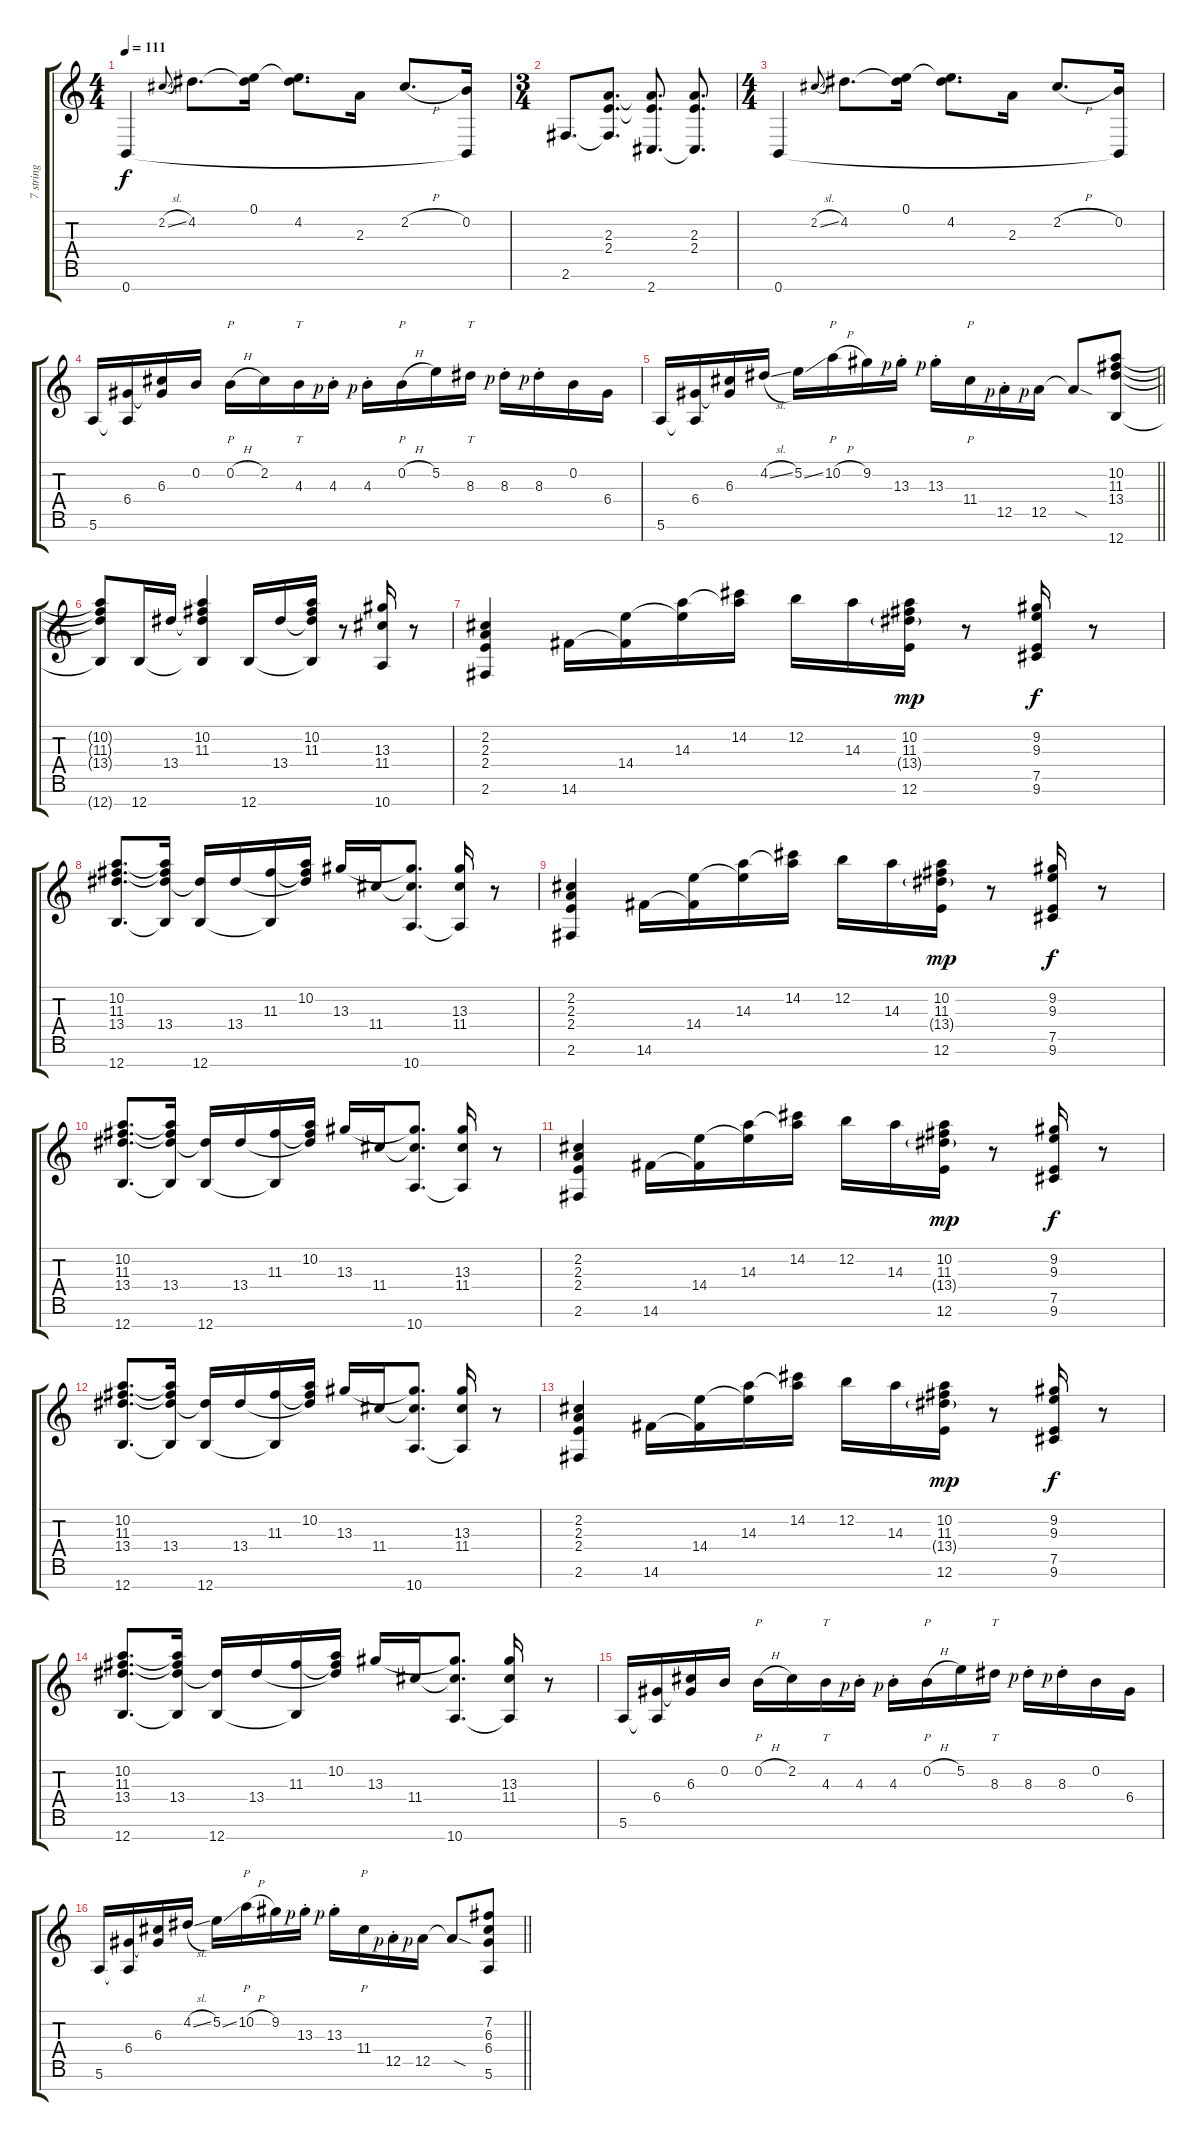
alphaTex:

\track ("7 string" "7 string") {instrument electricguitarjazz}
\staff {score tabs}
\tuning (E4 B3 G3 D3 A2 E2 B1) {hide}
\ts (4 4)
\tempo 111
\clef g2
\ks c
0.7.4{dy f} 2.2{sl}.8{gr onbeat} 4.2.8{d} (0.1 4.2{t}).16 (0.1{t} 4.2).8{d} 2.3.16 2.2{h}.8{d} (0.2 0.7{t}).16 |
\ts (3 4)
2.6.8{d} (2.3 2.4 2.6{t}).8{d} (2.3{t} 2.4{t} 2.7).8{d} (2.3 2.4 2.7{t}).8{d} |
\ts (4 4)
0.7.4 2.2{sl}.8{gr onbeat} 4.2.8{d} (0.1 4.2{t}).16 (0.1{t} 4.2).8{d} 2.3.16 2.2{h}.8{d} (0.2 0.7{t}).16 |
5.6.16 (6.4 5.6{t}).16 (6.3 6.4{t}).16 0.2.16 0.2{h}.16{p} 2.2.16 4.3.16{tt} 4.3{st rf 1}.16 4.3{st rf 1}.16 0.2{h}.16{p} 5.2.16 8.3.16{tt} 8.3{st rf 1}.16 8.3{st rf 1}.16 0.2.16 6.4.16 |
\barLineRight lightlight
5.6.16 (6.4 5.6{t}).16 (6.3 6.4{t}).16 4.2{sl}.16 5.2{ss}.16 10.2{h}.16{p} 9.2.16 13.3{st rf 1}.16 13.3{st rf 1}.16 11.4.16{p} 12.5{st rf 1}.16 12.5{rf 1}.16 12.5{sod t}.8 (10.2 11.3 13.4 12.7).8 |
\section ("" "")
(10.2{t} 11.3{t} 13.4{t} 12.7{t}).8 12.7.16 13.4.16 (10.2 11.3 13.4{t} 12.7{t}).4 12.7.16 13.4.16 (10.2 11.3 13.4{t} 12.7{t}).16 r.8 (13.3 11.4 10.7).16 r.8 |
(2.2 2.3 2.4 2.6).4 14.6.16 (14.4 14.6{t}).16 (14.3 14.4{t}).16 (14.2 14.3{t}).16 12.2.16 14.3.16 (10.2 11.3 13.4{g} 12.6).16{dy mp} r.8 (9.2 9.3 7.5 9.6).16{dy f} r.8 |
(10.2 11.3 13.4 12.7).8{d} (10.2{t} 11.3{t} 13.4 12.7{t}).16 (13.4{t} 12.7).16 13.4.16 (11.3 12.7{t}).16 (10.2 11.3{t} 13.4{t}).16 13.3.16 11.4.16 (13.3{t} 11.4{t} 10.7).8{d} (13.3 11.4 10.7{t}).16 r.8 |
(2.2 2.3 2.4 2.6).4 14.6.16 (14.4 14.6{t}).16 (14.3 14.4{t}).16 (14.2 14.3{t}).16 12.2.16 14.3.16 (10.2 11.3 13.4{g} 12.6).16{dy mp} r.8 (9.2 9.3 7.5 9.6).16{dy f} r.8 |
(10.2 11.3 13.4 12.7).8{d} (10.2{t} 11.3{t} 13.4 12.7{t}).16 (13.4{t} 12.7).16 13.4.16 (11.3 12.7{t}).16 (10.2 11.3{t} 13.4{t}).16 13.3.16 11.4.16 (13.3{t} 11.4{t} 10.7).8{d} (13.3 11.4 10.7{t}).16 r.8 |
(2.2 2.3 2.4 2.6).4 14.6.16 (14.4 14.6{t}).16 (14.3 14.4{t}).16 (14.2 14.3{t}).16 12.2.16 14.3.16 (10.2 11.3 13.4{g} 12.6).16{dy mp} r.8 (9.2 9.3 7.5 9.6).16{dy f} r.8 |
(10.2 11.3 13.4 12.7).8{d} (10.2{t} 11.3{t} 13.4 12.7{t}).16 (13.4{t} 12.7).16 13.4.16 (11.3 12.7{t}).16 (10.2 11.3{t} 13.4{t}).16 13.3.16 11.4.16 (13.3{t} 11.4{t} 10.7).8{d} (13.3 11.4 10.7{t}).16 r.8 |
(2.2 2.3 2.4 2.6).4 14.6.16 (14.4 14.6{t}).16 (14.3 14.4{t}).16 (14.2 14.3{t}).16 12.2.16 14.3.16 (10.2 11.3 13.4{g} 12.6).16{dy mp} r.8 (9.2 9.3 7.5 9.6).16{dy f} r.8 |
(10.2 11.3 13.4 12.7).8{d} (10.2{t} 11.3{t} 13.4 12.7{t}).16 (13.4{t} 12.7).16 13.4.16 (11.3 12.7{t}).16 (10.2 11.3{t} 13.4{t}).16 13.3.16 11.4.16 (13.3{t} 11.4{t} 10.7).8{d} (13.3 11.4 10.7{t}).16 r.8 |
5.6.16 (6.4 5.6{t}).16 (6.3 6.4{t}).16 0.2.16 0.2{h}.16{p} 2.2.16 4.3.16{tt} 4.3{st rf 1}.16 4.3{st rf 1}.16 0.2{h}.16{p} 5.2.16 8.3.16{tt} 8.3{st rf 1}.16 8.3{st rf 1}.16 0.2.16 6.4.16 |
\barLineRight lightlight
5.6.16 (6.4 5.6{t}).16 (6.3 6.4{t}).16 4.2{sl}.16 5.2{ss}.16 10.2{h}.16{p} 9.2.16 13.3{st rf 1}.16 13.3{st rf 1}.16 11.4.16{p} 12.5{st rf 1}.16 12.5{rf 1}.16 12.5{sod t}.8 (7.2 6.3 6.4 5.6).8
